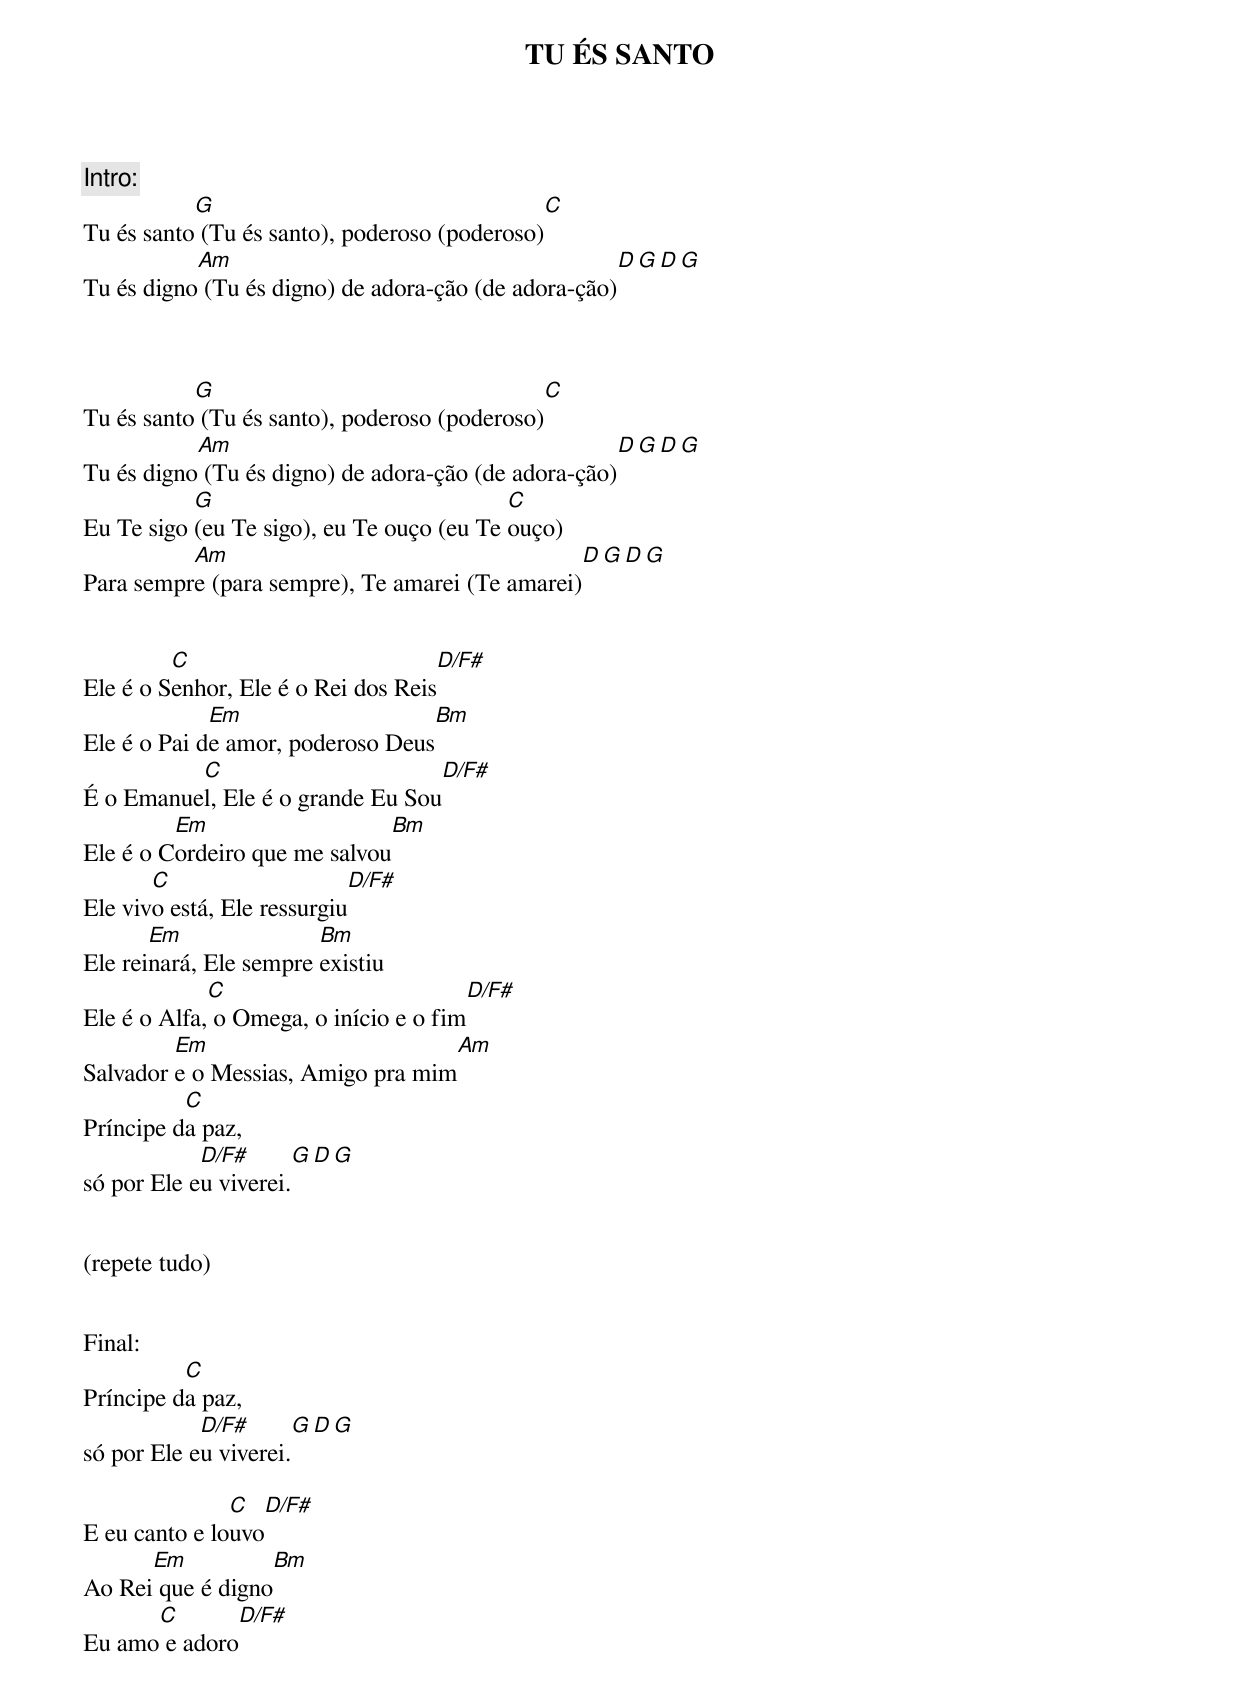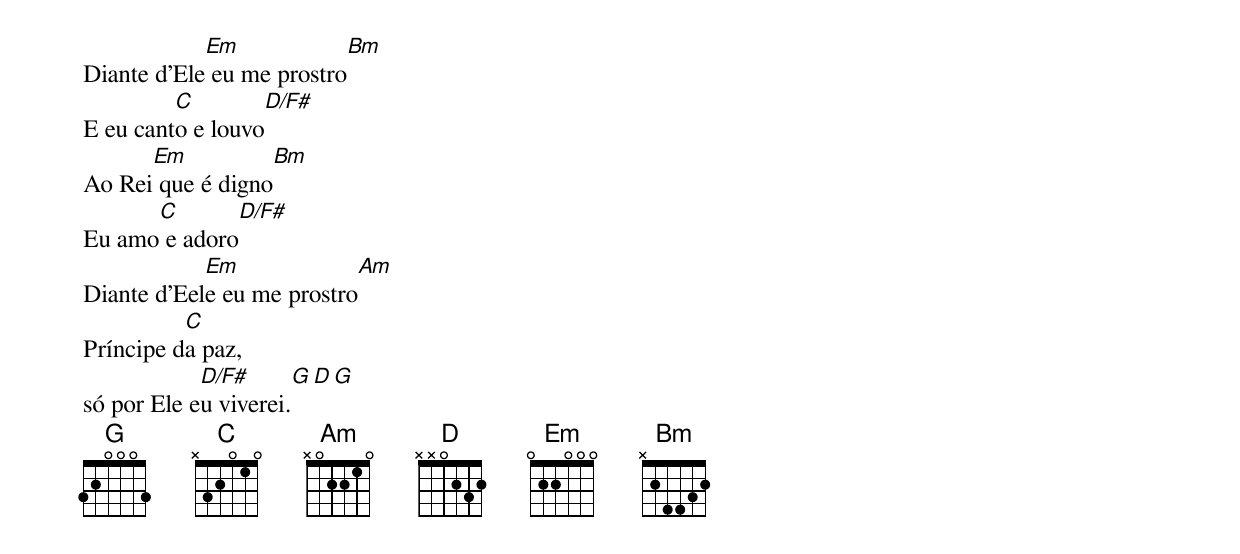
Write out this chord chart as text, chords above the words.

TU ÉS SANTO

Intro:
           G                                        C
Tu és santo (Tu és santo), poderoso (poderoso)
           Am                                        D  G                 D  G
Tu és digno (Tu és digno) de adora-ção (de adora-ção)



           G                                        C
Tu és santo (Tu és santo), poderoso (poderoso)
           Am                                        D  G                 D  G
Tu és digno (Tu és digno) de adora-ção (de adora-ção)
           G                 		   C
Eu Te sigo (eu Te sigo), eu Te ouço (eu Te ouço)
          Am                                       D   G          D   G
Para sempre (para sempre), Te amarei (Te amarei)


         C                             D/F#
Ele é o Senhor, Ele é o Rei dos Reis
             Em                         Bm
Ele é o Pai de amor, poderoso Deus
          C                        D/F#
É o Emanuel, Ele é o grande Eu Sou
         Em                     Bm
Ele é o Cordeiro que me salvou
       C                     D/F#
Ele vivo está, Ele ressurgiu
       Em               Bm
Ele reinará, Ele sempre existiu
             C                           D/F#
Ele é o Alfa, o Omega, o início e o fim
         Em                        Am
Salvador e o Messias, Amigo pra mim
          C
Príncipe da paz,
            D/F#           G  D  G
só por Ele eu viverei.


(repete tudo)


Final:
          C
Príncipe da paz,
            D/F#           G  D  G
só por Ele eu viverei.

               C           D/F#
E eu canto e louvo
      Em           Bm
Ao Rei que é digno
      C          D/F#
Eu amo e adoro
            Em                Bm
Diante d'Ele eu me prostro
         C          D/F#
E eu canto e louvo
      Em           Bm
Ao Rei que é digno
      C          D/F#
Eu amo e adoro
            Em                  Am
Diante d'Eele eu me prostro
          C
Príncipe da paz,
            D/F#           G  D  G
só por Ele eu viverei.
